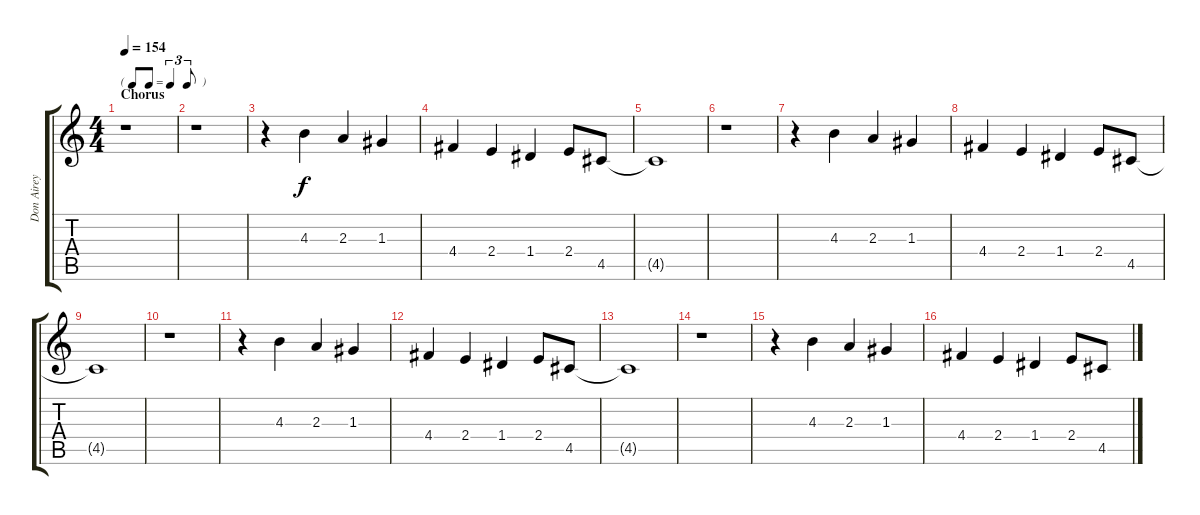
\track ("Don Airey (Keys)" "Don Airey ") {instrument pad3polysynth}
\staff {score tabs}
\tuning (E5 B4 G4 D4 A3 E3) {hide}
\ts (4 4)
\tf triplet8th
\section ("" "Chorus")
\tempo 154
\clef g2
\ks c
r.1{dy f} |
r.1 |
r.4 4.3.4{volume 16} 2.3.4 1.3.4 |
4.4.4 2.4.4 1.4.4 2.4.8 4.5.8{volume 0} |
4.5{t}.1 |
r.1 |
r.4 4.3.4{volume 16} 2.3.4 1.3.4 |
4.4.4 2.4.4 1.4.4 2.4.8 4.5.8{volume 0} |
4.5{t}.1 |
r.1 |
r.4 4.3.4{volume 16} 2.3.4 1.3.4 |
4.4.4 2.4.4 1.4.4 2.4.8 4.5.8{volume 0} |
4.5{t}.1 |
r.1 |
r.4 4.3.4{volume 16} 2.3.4 1.3.4 |
4.4.4 2.4.4 1.4.4 2.4.8 4.5.8{volume 0}
